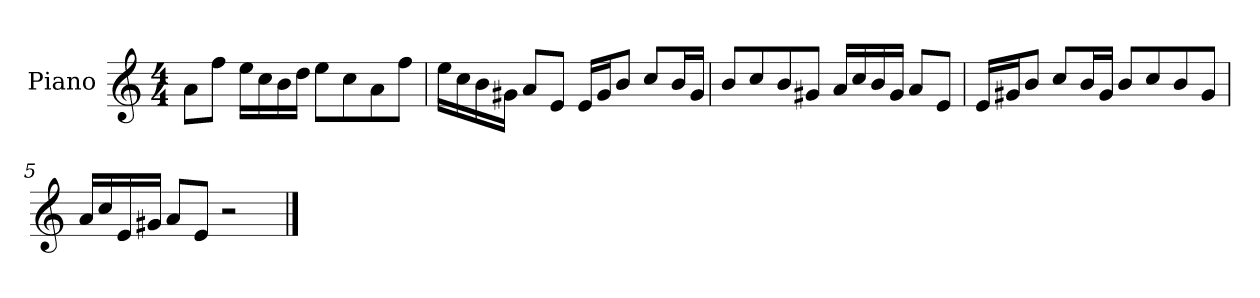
**kern
*part1
*staff1
*I"Piano
*I'P-no
*clefG2
*k[]
*M4/4
*MM90
=1
8a\L
8ff\J
16ee\LL
16cc\
16b\
16dd\JJ
8ee\L
8cc\
8a\
8ff\J
=2
16ee\LL
16cc\
16b\
16g#X\JJ
8a/L
8e/J
16e/LL
16g#/J
8b/J
8cc/L
16b/L
16g#/JJ
=3
8b/L
8cc/
8b/
8g#X/J
16a/LL
16cc/
16b/
16g#/JJ
8a/L
8e/J
!!LO:LB:g=z
=4
16e/LL
16g#X/J
8b/J
8cc/L
16b/L
16g#/JJ
8b/L
8cc/
8b/
8g#/J
=5
16a/LL
16cc/
16e/
16g#X/JJ
8a/L
8e/J
2r
==
*-
